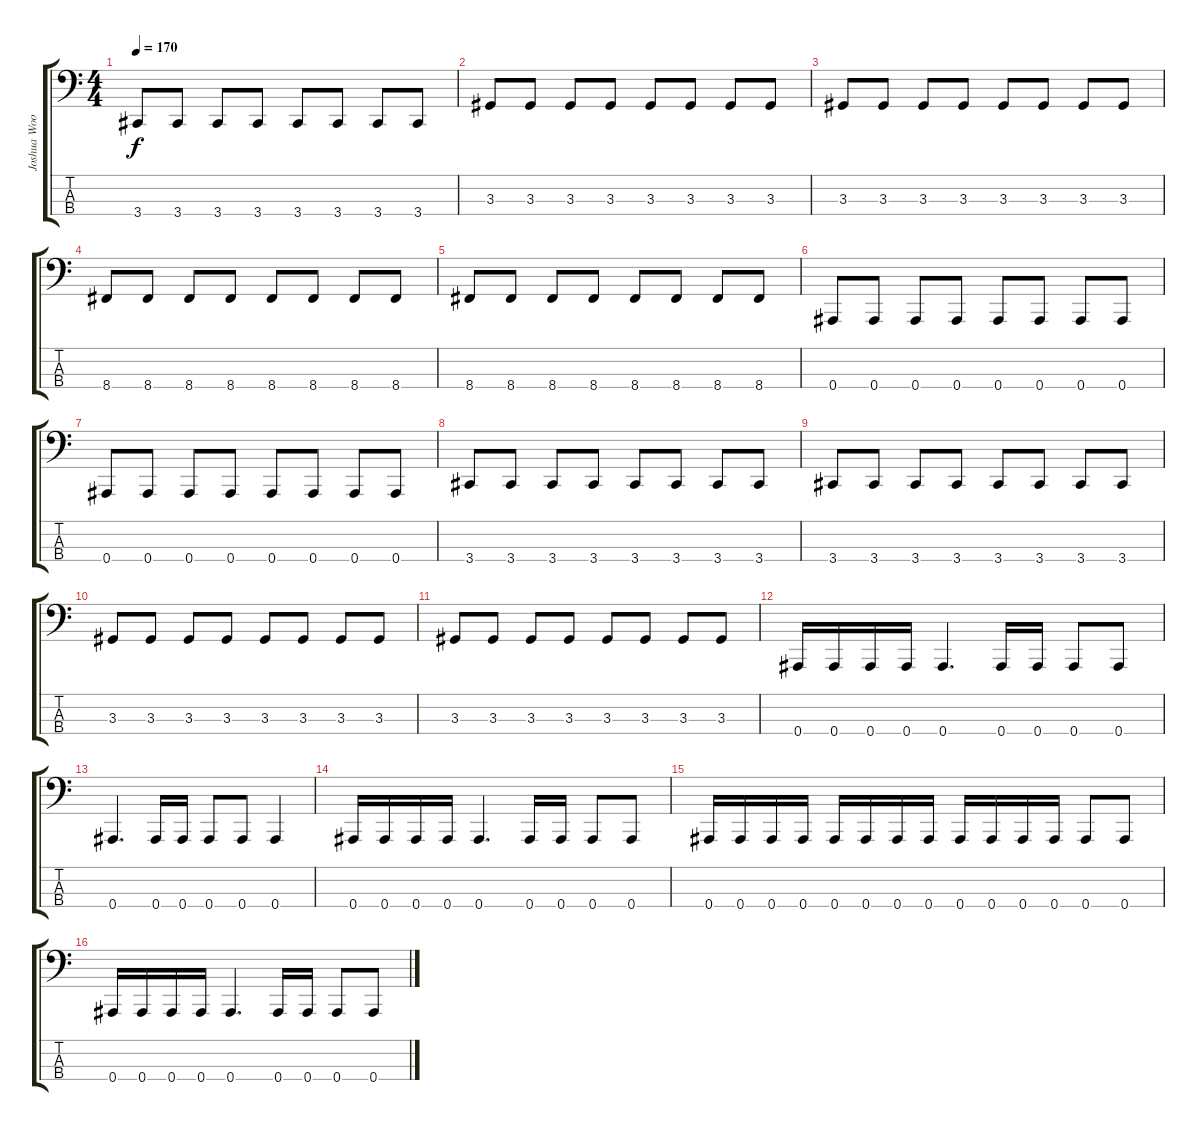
\track ("Joshua Woodard - Bass" "Joshua Woo") {instrument electricbassfinger}
\staff {score tabs}
\tuning (Eb2 Bb1 F1 Bb0) {hide}
\ts (4 4)
\tempo 170
\clef f4
\ks c
3.4.8{dy f} 3.4.8 3.4.8 3.4.8 3.4.8 3.4.8 3.4.8 3.4.8 |
3.3.8 3.3.8 3.3.8 3.3.8 3.3.8 3.3.8 3.3.8 3.3.8 |
3.3.8 3.3.8 3.3.8 3.3.8 3.3.8 3.3.8 3.3.8 3.3.8 |
8.4.8 8.4.8 8.4.8 8.4.8 8.4.8 8.4.8 8.4.8 8.4.8 |
8.4.8 8.4.8 8.4.8 8.4.8 8.4.8 8.4.8 8.4.8 8.4.8 |
0.4.8 0.4.8 0.4.8 0.4.8 0.4.8 0.4.8 0.4.8 0.4.8 |
0.4.8 0.4.8 0.4.8 0.4.8 0.4.8 0.4.8 0.4.8 0.4.8 |
3.4.8 3.4.8 3.4.8 3.4.8 3.4.8 3.4.8 3.4.8 3.4.8 |
3.4.8 3.4.8 3.4.8 3.4.8 3.4.8 3.4.8 3.4.8 3.4.8 |
3.3.8 3.3.8 3.3.8 3.3.8 3.3.8 3.3.8 3.3.8 3.3.8 |
3.3.8 3.3.8 3.3.8 3.3.8 3.3.8 3.3.8 3.3.8 3.3.8 |
0.4.16 0.4.16 0.4.16 0.4.16 0.4.4{d} 0.4.16 0.4.16 0.4.8 0.4.8 |
0.4.4{d} 0.4.16 0.4.16 0.4.8 0.4.8 0.4.4 |
0.4.16 0.4.16 0.4.16 0.4.16 0.4.4{d} 0.4.16 0.4.16 0.4.8 0.4.8 |
0.4.16 0.4.16 0.4.16 0.4.16 0.4.16 0.4.16 0.4.16 0.4.16 0.4.16 0.4.16 0.4.16 0.4.16 0.4.8 0.4.8 |
0.4.16 0.4.16 0.4.16 0.4.16 0.4.4{d} 0.4.16 0.4.16 0.4.8 0.4.8
